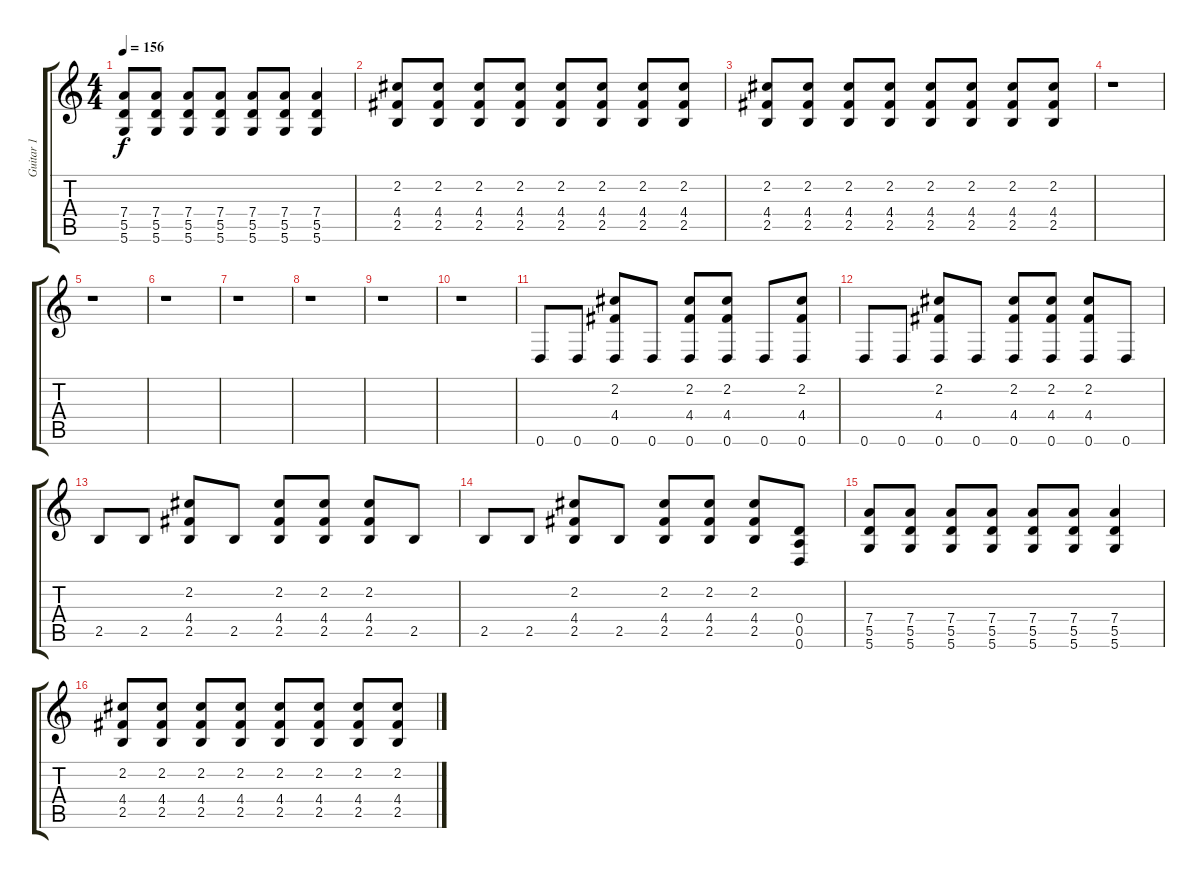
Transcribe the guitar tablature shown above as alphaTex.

\track ("Guitar 1" "Guitar 1") {solo instrument acousticguitarsteel}
\staff {score tabs}
\tuning (E4 B3 G3 D3 A2 D2) {hide}
\ts (4 4)
\tempo 156
\clef g2
\ks c
(7.4 5.5 5.6).8{dy f} (7.4 5.5 5.6).8 (7.4 5.5 5.6).8 (7.4 5.5 5.6).8 (7.4 5.5 5.6).8 (7.4 5.5 5.6).8 (7.4 5.5 5.6).4 |
(2.2 4.4 2.5).8 (2.2 4.4 2.5).8 (2.2 4.4 2.5).8 (2.2 4.4 2.5).8 (2.2 4.4 2.5).8 (2.2 4.4 2.5).8 (2.2 4.4 2.5).8 (2.2 4.4 2.5).8 |
(2.2 4.4 2.5).8 (2.2 4.4 2.5).8 (2.2 4.4 2.5).8 (2.2 4.4 2.5).8 (2.2 4.4 2.5).8 (2.2 4.4 2.5).8 (2.2 4.4 2.5).8 (2.2 4.4 2.5).8 |
r.1 |
r.1 |
r.1 |
r.1 |
r.1 |
r.1 |
r.1 |
0.6.8 0.6.8 (2.2 4.4 0.6).8 0.6.8 (2.2 4.4 0.6).8 (2.2 4.4 0.6).8 0.6.8 (2.2 4.4 0.6).8 |
0.6.8 0.6.8 (2.2 4.4 0.6).8 0.6.8 (2.2 4.4 0.6).8 (2.2 4.4 0.6).8 (2.2 4.4 0.6).8 0.6.8 |
2.5.8 2.5.8 (2.2 4.4 2.5).8 2.5.8 (2.2 4.4 2.5).8 (2.2 4.4 2.5).8 (2.2 4.4 2.5).8 2.5.8 |
2.5.8 2.5.8 (2.2 4.4 2.5).8 2.5.8 (2.2 4.4 2.5).8 (2.2 4.4 2.5).8 (2.2 4.4 2.5).8 (0.4 0.5 0.6).8 |
(7.4 5.5 5.6).8 (7.4 5.5 5.6).8 (7.4 5.5 5.6).8 (7.4 5.5 5.6).8 (7.4 5.5 5.6).8 (7.4 5.5 5.6).8 (7.4 5.5 5.6).4 |
(2.2 4.4 2.5).8 (2.2 4.4 2.5).8 (2.2 4.4 2.5).8 (2.2 4.4 2.5).8 (2.2 4.4 2.5).8 (2.2 4.4 2.5).8 (2.2 4.4 2.5).8 (2.2 4.4 2.5).8
